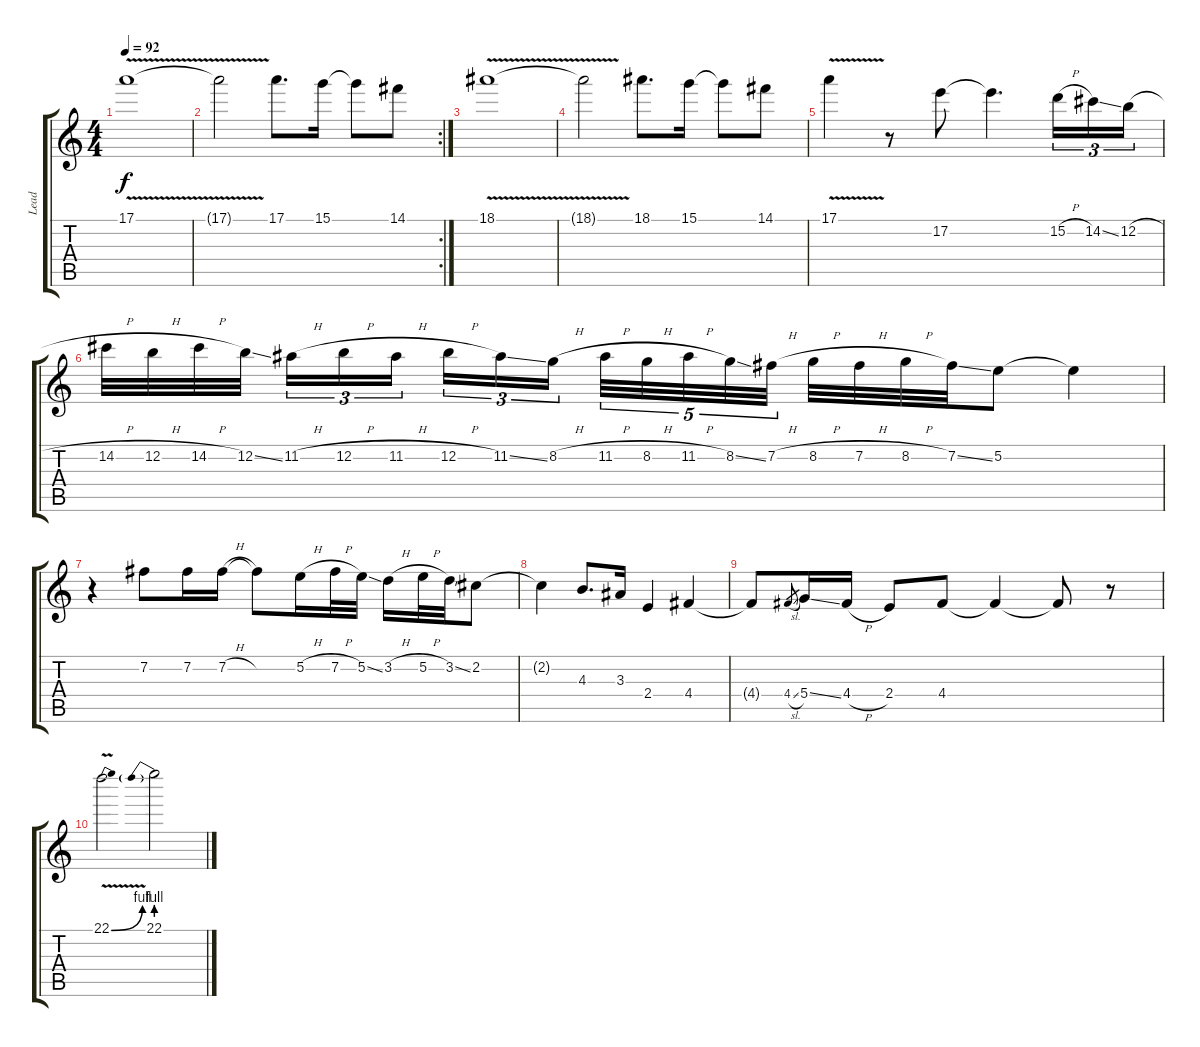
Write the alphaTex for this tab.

\track ("Lead" "Lead") {instrument distortionguitar}
\staff {score tabs}
\tuning (E4 B3 G3 D3 A2 E2) {hide}
\ts (4 4)
\tempo 92
\clef g2
\ks c
17.1{v}.1{dy f} |
\rc 2
17.1{t}.2 17.1.8{d} 15.1.16 15.1{t}.8 14.1.8 |
18.1{v}.1 |
18.1{t}.2 18.1.8{d} 15.1.16 15.1{t}.8 14.1.8 |
17.1{v}.4{volume 11} r.8 17.2.8 17.2{t}.4{d} 15.2{h}.16{tu (3 2)} 14.2{ss}.16{tu (3 2)} 12.2{h}.16{tu (3 2)} |
14.2{h}.32 12.2{h}.32 14.2{h}.32 12.2{ss}.32{beam splitsecondary} 11.2{h}.16{tu (3 2)} 12.2{h}.16{tu (3 2)} 11.2{h}.16{tu (3 2)} 12.2{h}.16{tu (3 2)} 11.2{ss}.16{tu (3 2)} 8.2{h}.16{tu (3 2) beam splitsecondary} 11.2{h}.32{tu (5 4)} 8.2{h}.32{tu (5 4)} 11.2{h}.32{tu (5 4)} 8.2{ss}.32{tu (5 4)} 7.2{h}.32{tu (5 4)} 8.2{h}.32 7.2{h}.32 8.2{h}.32 7.2{ss}.32 5.2.8 5.2{t}.4 |
r.4{volume 5} 7.2.8 7.2.16 7.2{h}.16 7.2{t}.8 5.2{h}.16 7.2{h}.32 5.2{ss}.32 3.2{h}.16 5.2{h}.32 3.2{ss}.32 2.2.8 |
2.2{t}.4 4.3.8{d} 3.3.16 2.4.4 4.4.4 |
4.4{t}.8{volume 0} 4.4{sl}.8{gr} 5.4{ss}.16 4.4{h}.16 2.4.8 4.4.8 4.4{t}.4 4.4{t}.8 r.8 |
22.1{be (bend 0 0 60 4) v}.2 22.1{be (prebend 0 4 60 4)}.2
